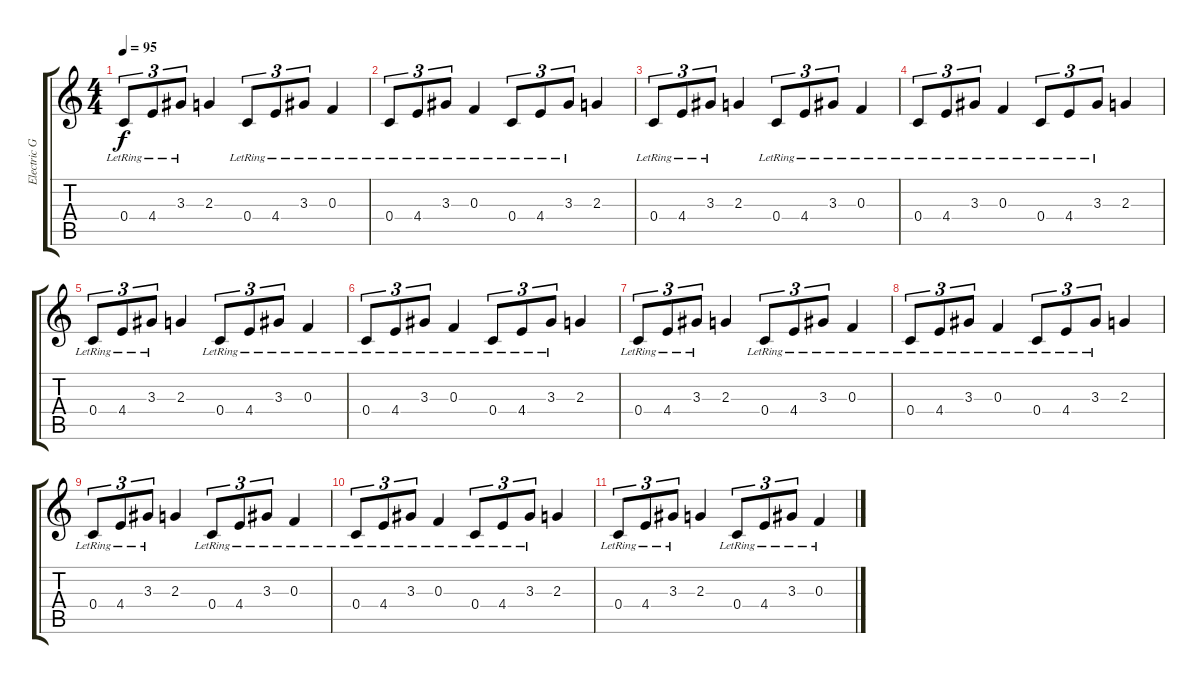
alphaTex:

\track ("Electric Guitar 1" "Electric G") {instrument distortionguitar}
\staff {score tabs}
\tuning (D4 A3 F3 C3 G2 D2) {hide}
\ts (4 4)
\tempo 95
\clef g2
\ks c
0.4{lr}.8{tu (3 2) dy f} 4.4{lr}.8{tu (3 2)} 3.3{lr}.8{tu (3 2)} 2.3.4 0.4{lr}.8{tu (3 2)} 4.4{lr}.8{tu (3 2)} 3.3{lr}.8{tu (3 2)} 0.3{lr}.4 |
0.4{lr}.8{tu (3 2)} 4.4{lr}.8{tu (3 2)} 3.3{lr}.8{tu (3 2)} 0.3{lr}.4 0.4{lr}.8{tu (3 2)} 4.4{lr}.8{tu (3 2)} 3.3{lr}.8{tu (3 2)} 2.3.4 |
0.4{lr}.8{tu (3 2)} 4.4{lr}.8{tu (3 2)} 3.3{lr}.8{tu (3 2)} 2.3.4 0.4{lr}.8{tu (3 2)} 4.4{lr}.8{tu (3 2)} 3.3{lr}.8{tu (3 2)} 0.3{lr}.4 |
0.4{lr}.8{tu (3 2)} 4.4{lr}.8{tu (3 2)} 3.3{lr}.8{tu (3 2)} 0.3{lr}.4 0.4{lr}.8{tu (3 2)} 4.4{lr}.8{tu (3 2)} 3.3{lr}.8{tu (3 2)} 2.3.4 |
0.4{lr}.8{tu (3 2)} 4.4{lr}.8{tu (3 2)} 3.3{lr}.8{tu (3 2)} 2.3.4 0.4{lr}.8{tu (3 2)} 4.4{lr}.8{tu (3 2)} 3.3{lr}.8{tu (3 2)} 0.3{lr}.4 |
0.4{lr}.8{tu (3 2)} 4.4{lr}.8{tu (3 2)} 3.3{lr}.8{tu (3 2)} 0.3{lr}.4 0.4{lr}.8{tu (3 2)} 4.4{lr}.8{tu (3 2)} 3.3{lr}.8{tu (3 2)} 2.3.4 |
0.4{lr}.8{tu (3 2)} 4.4{lr}.8{tu (3 2)} 3.3{lr}.8{tu (3 2)} 2.3.4 0.4{lr}.8{tu (3 2)} 4.4{lr}.8{tu (3 2)} 3.3{lr}.8{tu (3 2)} 0.3{lr}.4 |
0.4{lr}.8{tu (3 2)} 4.4{lr}.8{tu (3 2)} 3.3{lr}.8{tu (3 2)} 0.3{lr}.4 0.4{lr}.8{tu (3 2)} 4.4{lr}.8{tu (3 2)} 3.3{lr}.8{tu (3 2)} 2.3.4 |
0.4{lr}.8{tu (3 2)} 4.4{lr}.8{tu (3 2)} 3.3{lr}.8{tu (3 2)} 2.3.4 0.4{lr}.8{tu (3 2)} 4.4{lr}.8{tu (3 2)} 3.3{lr}.8{tu (3 2)} 0.3{lr}.4 |
0.4{lr}.8{tu (3 2)} 4.4{lr}.8{tu (3 2)} 3.3{lr}.8{tu (3 2)} 0.3{lr}.4 0.4{lr}.8{tu (3 2)} 4.4{lr}.8{tu (3 2)} 3.3{lr}.8{tu (3 2)} 2.3.4 |
0.4{lr}.8{tu (3 2)} 4.4{lr}.8{tu (3 2)} 3.3{lr}.8{tu (3 2)} 2.3.4 0.4{lr}.8{tu (3 2)} 4.4{lr}.8{tu (3 2)} 3.3{lr}.8{tu (3 2)} 0.3{lr}.4
